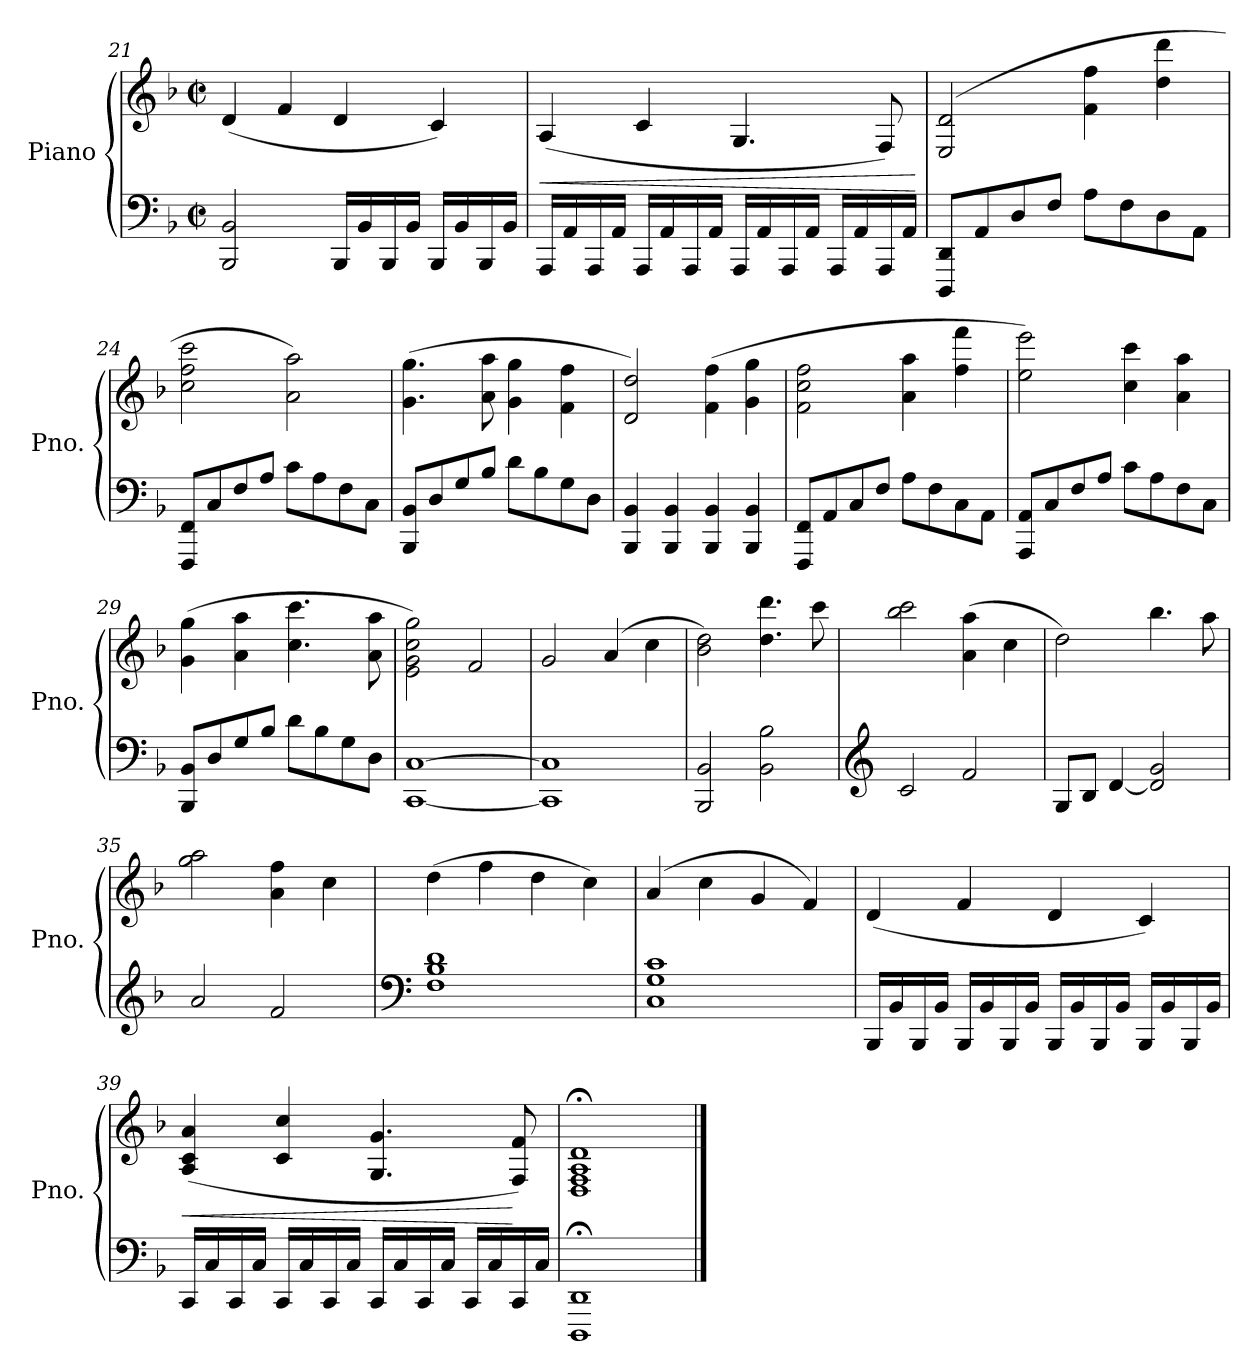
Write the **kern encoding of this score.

**kern	**kern	**dynam
*part1	*part1	*part1
*staff2	*staff1	*staff1/2
*I"Piano	*	*
*I'Pno.	*	*
*clefF4	*clefG2	*
*k[b-]	*k[b-]	*
*M2/2	*M2/2	*
*met(c|)	*met(c|)	*
=21	=21	=21
2BBB-/ 2BB-/	(4d/	.
.	4f/	.
16BBB-/LL	4d/	.
16BB-/	.	.
16BBB-/	.	.
16BB-/JJ	.	.
16BBB-/LL	4c/)	.
16BB-/	.	.
16BBB-/	.	.
16BB-/JJ	.	.
!!LO:LB:g=z
=22	=22	=22
!	!	!LO:HP:b
16AAA/LL	(4A/	<
16AA/	.	.
16AAA/	.	.
16AA/JJ	.	.
16AAA/LL	4c/	.
16AA/	.	.
16AAA/	.	.
16AA/JJ	.	.
16AAA/LL	4.G/	.
16AA/	.	.
16AAA/	.	.
16AA/JJ	.	.
16AAA/LL	.	.
16AA/	.	.
16AAA/	8F/)	.
16AA/JJ	.	.
.	.	[
=23	=23	=23
8DDD/ 8DD/L	(2E/ 2d/	.
8AA/	.	.
8D/	.	.
8F/J	.	.
8A\L	4f\ 4ff\	.
8F\	.	.
8D\	4dd\ 4ddd\	.
8AA\J	.	.
=24	=24	=24
8FFF/ 8FF/L	2cc\ 2ff\ 2ccc\	.
8C/	.	.
8F/	.	.
8A/J	.	.
8c\L	2a\ 2aa\)	.
8A\	.	.
8F\	.	.
8C\J	.	.
=25	=25	=25
8BBB-/ 8BB-/L	(4.g\ 4.gg\	.
8D/	.	.
8G/	.	.
8B-/J	8a\ 8aa\	.
8d\L	4g\ 4gg\	.
8B-\	.	.
8G\	4f\ 4ff\	.
8D\J	.	.
!!LO:PB:g=z
=26	=26	=26
4BBB-/ 4BB-/	2d/ 2dd/)	.
4BBB-/ 4BB-/	.	.
4BBB-/ 4BB-/	(4f\ 4ff\	.
4BBB-/ 4BB-/	4g\ 4gg\	.
=27	=27	=27
8FFF/ 8FF/L	2f\ 2cc\ 2ff\	.
8AA/	.	.
8C/	.	.
8F/J	.	.
8A\L	4a\ 4aa\	.
8F\	.	.
8C\	4ff\ 4fff\	.
8AA\J	.	.
=28	=28	=28
8AAA/ 8AA/L	2ee\ 2eee\)	.
8C/	.	.
8F/	.	.
8A/J	.	.
8c\L	4cc\ 4ccc\	.
8A\	.	.
8F\	4a\ 4aa\	.
8C\J	.	.
=29	=29	=29
8BBB-/ 8BB-/L	(4g\ 4gg\	.
8D/	.	.
8G/	4a\ 4aa\	.
8B-/J	.	.
8d\L	4.cc\ 4.ccc\	.
8B-\	.	.
8G\	.	.
8D\J	8a\ 8aa\	.
=30	=30	=30
[1CC [1C	2e\ 2g\ 2cc\ 2gg\)	.
.	2f/	.
=31	=31	=31
1CC] 1C]	2g/	.
.	(4a/	.
.	4cc\	.
=32	=32	=32
2BBB-/ 2BB-/	2b-\ 2dd\)	.
2BB-\ 2B-\	4.dd\ 4.ddd\	.
.	8ccc\	.
!!LO:LB:g=z
=33	=33	=33
*clefG2	*	*
2c/	2bb-\ 2ccc\	.
2f/	(4a\ 4aa\	.
.	4cc\	.
=34	=34	=34
8G/L	2dd\)	.
8B-/J	.	.
[4d/	.	.
2d/] 2g/	4.bb-\	.
.	8aa\	.
=35	=35	=35
2a/	2gg\ 2aa\	.
2f/	4a\ 4ff\	.
.	4cc\	.
=36	=36	=36
*clefF4	*	*
1F 1B- 1d	(4dd\	.
.	4ff\	.
.	4dd\	.
.	4cc\)	.
=37	=37	=37
1C 1G 1c	(4a/	.
.	4cc\	.
.	4g/	.
.	4f/)	.
=38	=38	=38
16BBB-/LL	(4d/	.
16BB-/	.	.
16BBB-/	.	.
16BB-/JJ	.	.
16BBB-/LL	4f/	.
16BB-/	.	.
16BBB-/	.	.
16BB-/JJ	.	.
16BBB-/LL	4d/	.
16BB-/	.	.
16BBB-/	.	.
16BB-/JJ	.	.
16BBB-/LL	4c/)	.
16BB-/	.	.
16BBB-/	.	.
16BB-/JJ	.	.
!!LO:LB:g=z
=39	=39	=39
!	!	!LO:HP:b
16CC/LL	(4A/ 4c/ 4a/	<
16C/	.	.
16CC/	.	.
16C/JJ	.	.
16CC/LL	4c/ 4cc/	.
16C/	.	.
16CC/	.	.
16C/JJ	.	.
16CC/LL	4.G/ 4.g/	.
16C/	.	.
16CC/	.	.
16C/JJ	.	.
16CC/LL	.	.
16C/	.	.
16CC/	8F/ 8f/)	[
16C/JJ	.	.
=40	=40	=40
1DDD;< 1DD;<	1D;< 1F;< 1A;< 1d;<	.
==	==	==
*-	*-	*-
